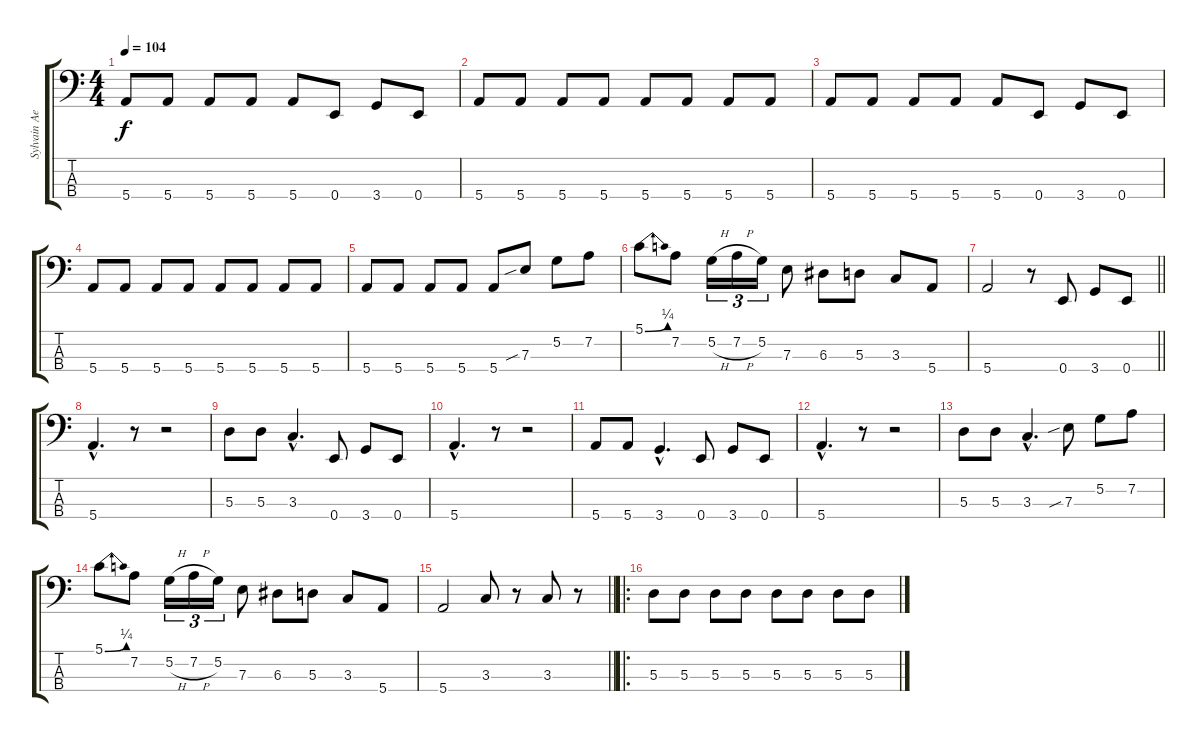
\track ("Sylvain Aertbeliën" "Sylvain Ae") {instrument electricbassfinger}
\staff {score tabs}
\tuning (G2 D2 A1 E1) {hide}
\ts (4 4)
\tempo 104
\clef f4
\ks c
5.4.8{dy f} 5.4.8 5.4.8 5.4.8 5.4.8 0.4.8 3.4.8 0.4.8 |
5.4.8 5.4.8 5.4.8 5.4.8 5.4.8 5.4.8 5.4.8 5.4.8 |
5.4.8 5.4.8 5.4.8 5.4.8 5.4.8 0.4.8 3.4.8 0.4.8 |
5.4.8 5.4.8 5.4.8 5.4.8 5.4.8 5.4.8 5.4.8 5.4.8 |
5.4.8 5.4.8 5.4.8 5.4.8 5.4.8 7.3{sib}.8 5.2.8 7.2.8 |
5.1{be (bend 0 0 60 1)}.8 7.2.8 5.2{h}.16{tu (3 2)} 7.2{h}.16{tu (3 2)} 5.2.16{tu (3 2)} 7.3.8 6.3.8 5.3.8 3.3.8 5.4.8 |
\barLineRight lightlight
5.4.2 r.8 0.4.8 3.4.8 0.4.8 |
5.4{hac}.4{d} r.8 r.2 |
5.3.8 5.3.8 3.3{hac}.4{d} 0.4.8 3.4.8 0.4.8 |
5.4{hac}.4{d} r.8 r.2 |
5.4.8 5.4.8 3.4{hac}.4{d} 0.4.8 3.4.8 0.4.8 |
5.4{hac}.4{d} r.8 r.2 |
5.3.8 5.3.8 3.3{hac}.4{d} 7.3{sib}.8 5.2.8 7.2.8 |
5.1{be (bend 0 0 60 1)}.8 7.2.8 5.2{h}.16{tu (3 2)} 7.2{h}.16{tu (3 2)} 5.2.16{tu (3 2)} 7.3.8 6.3.8 5.3.8 3.3.8 5.4.8 |
\barLineRight lightlight
5.4.2 3.3.8 r.8 3.3.8 r.8 |
\ro
5.3.8 5.3.8 5.3.8 5.3.8 5.3.8 5.3.8 5.3.8 5.3.8
